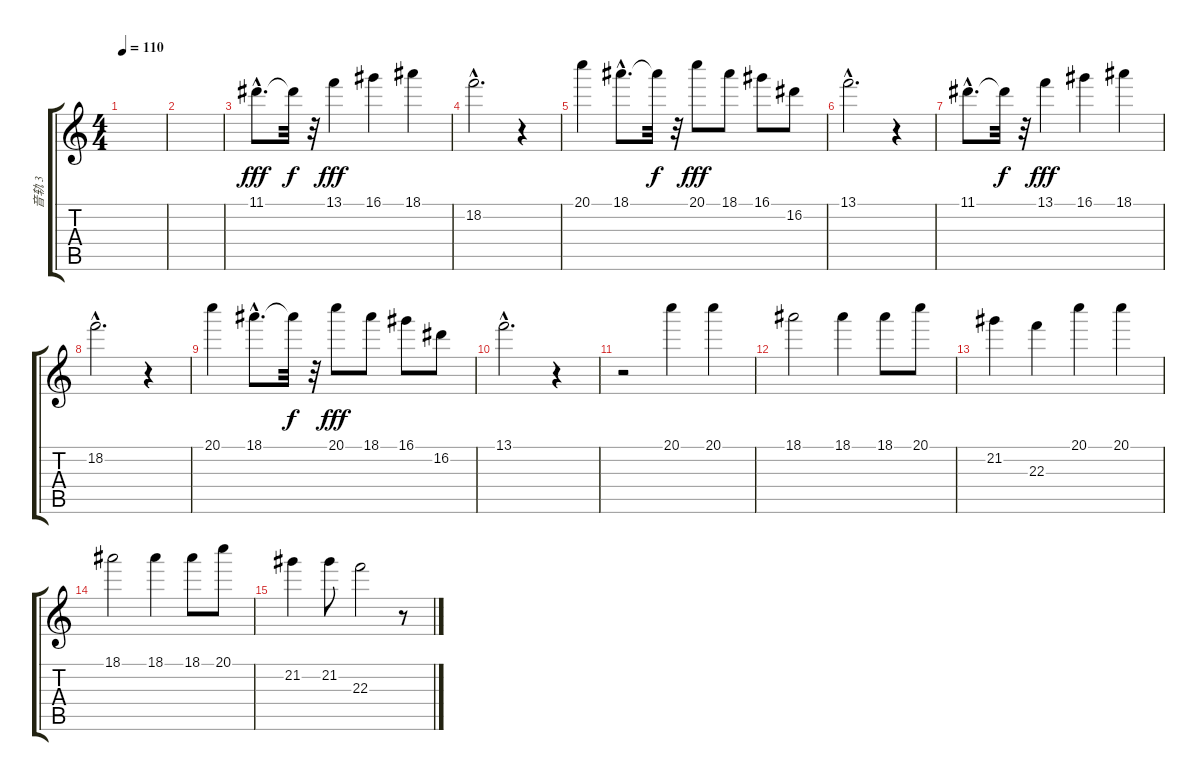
\track ("音轨 3" "音轨 3") {instrument acousticguitarnylon}
\staff {score tabs}
\tuning (E4 B3 G3 D3 A2 E2) {hide}
\ts (4 4)
\tempo 110
\clef g2
\ks c
|
|
11.1{hac}.8{d dy fff} 11.1{t}.32{dy f} r.32 13.1.4{dy fff} 16.1.4 18.1.4 |
18.2{hac}.2{d} r.4 |
20.1.4 18.1{hac}.8{d} 18.1{t}.32{dy f} r.32 20.1.8{dy fff} 18.1.8 16.1.8 16.2.8 |
13.1{hac}.2{d} r.4 |
11.1{hac}.8{d} 11.1{t}.32{dy f} r.32 13.1.4{dy fff} 16.1.4 18.1.4 |
18.2{hac}.2{d} r.4 |
20.1.4 18.1{hac}.8{d} 18.1{t}.32{dy f} r.32 20.1.8{dy fff} 18.1.8 16.1.8 16.2.8 |
13.1{hac}.2{d} r.4 |
r.2 20.1.4 20.1.4 |
18.1.2 18.1.4 18.1.8 20.1.8 |
21.2.4 22.3.4 20.1.4 20.1.4 |
18.1.2 18.1.4 18.1.8 20.1.8 |
21.2.4 21.2.8 22.3.2 r.8
